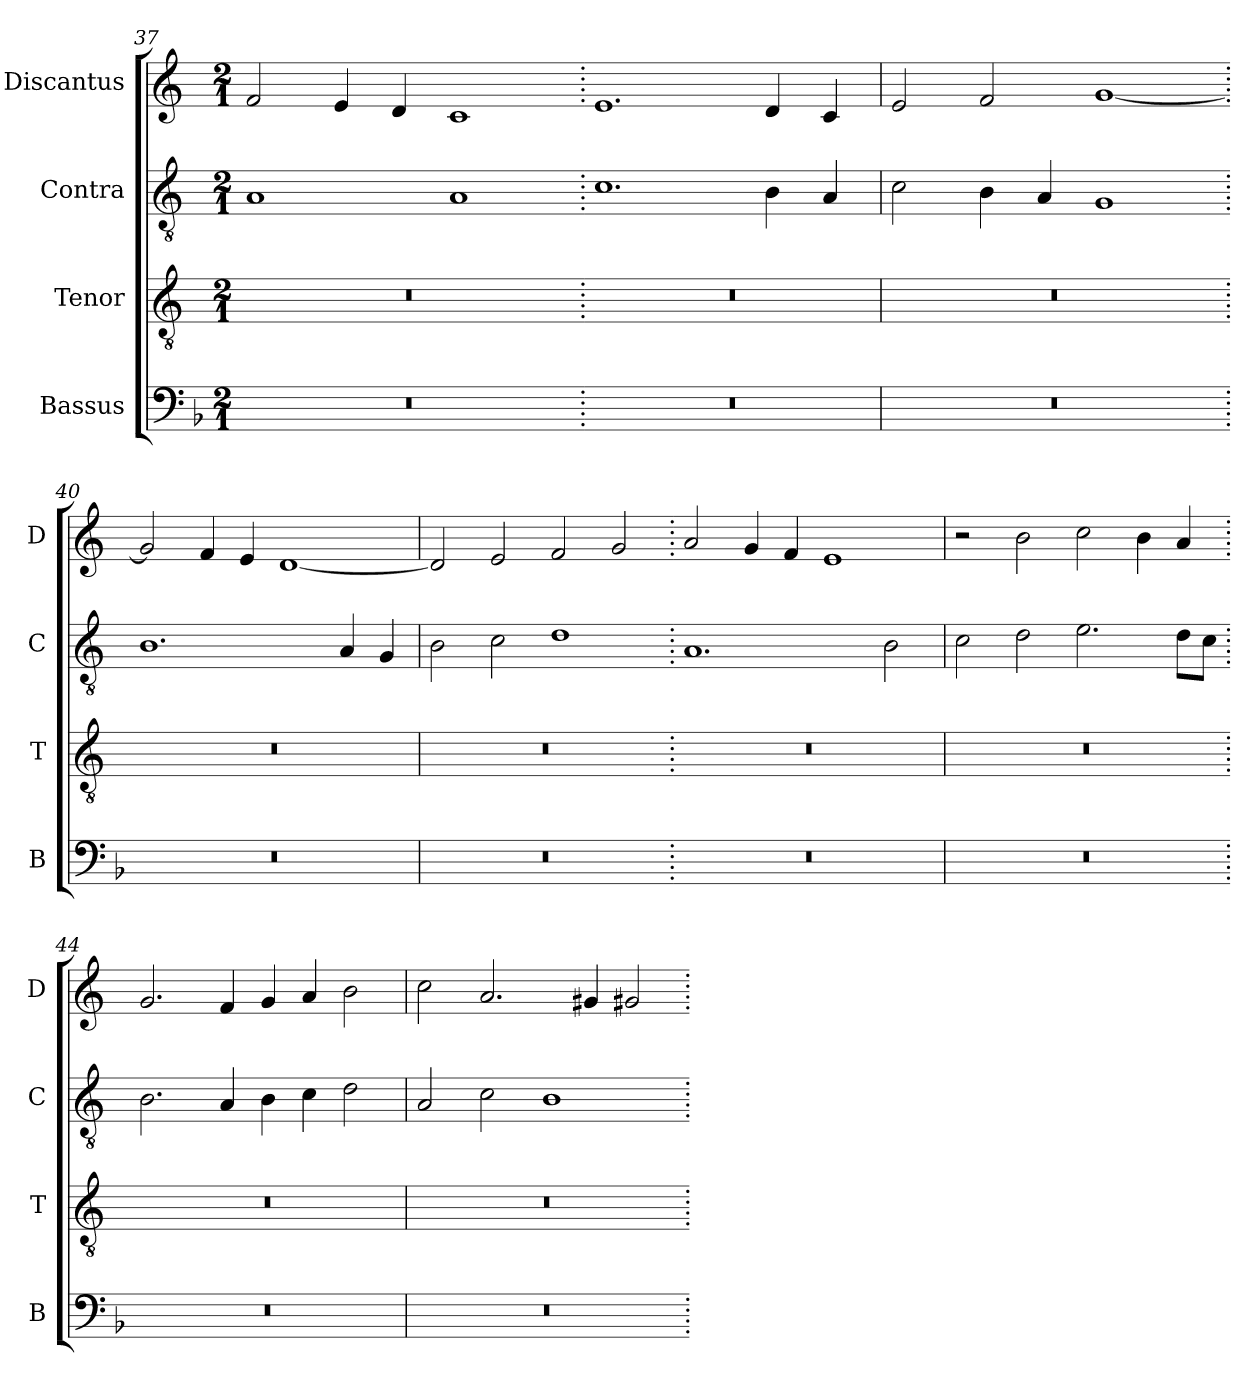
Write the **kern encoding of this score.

**kern	**kern	**kern	**kern
*part4	*part3	*part2	*part1
*staff4	*staff3	*staff2	*staff1
*I"Bassus	*I"Tenor	*I"Contra	*I"Discantus
*I'B	*I'T	*I'C	*I'D
*clefF4	*clefGv2	*clefGv2	*clefG2
*k[b-]	*k[]	*k[]	*k[]
*M2/1	*M2/1	*M2/1	*M2/1
=37	=37	=37	=37
0r	0r	1A	2f/
.	.	.	4e/
.	.	.	4d/
.	.	1A	1c
=38.	=38.	=38.	=38.
0r	0r	1.c	1.e
.	.	4B\	4d/
.	.	4A/	4c/
=39	=39	=39	=39
0r	0r	2c\	2e/
.	.	4B\	2f/
.	.	4A/	.
.	.	1G	[1g
=40.	=40.	=40.	=40.
0r	0r	1.B	2g/]
.	.	.	4f/
.	.	.	4e/
.	.	.	[1d
.	.	4A/	.
.	.	4G/	.
=41	=41	=41	=41
0r	0r	2B\	2d/]
.	.	2c\	2e/
.	.	1d	2f/
.	.	.	2g/
=42.	=42.	=42.	=42.
0r	0r	1.A	2a/
.	.	.	4g/
.	.	.	4f/
.	.	.	1e
.	.	2B\	.
=43	=43	=43	=43
0r	0r	2c\	2r
.	.	2d\	2b\
.	.	2.e\	2cc\
.	.	.	4b\
.	.	8d\L	4a/
.	.	8c\J	.
=44.	=44.	=44.	=44.
0r	0r	2.B\	2.g/
.	.	4A/	4f/
.	.	4B\	4g/
.	.	4c\	4a/
.	.	2d\	2b\
=45	=45	=45	=45
0r	0r	2A/	2cc\
.	.	2c\	2.a/
.	.	1B	.
.	.	.	4g#X/
.	.	.	2g#X/
=.	=.	=.	=.
*-	*-	*-	*-
